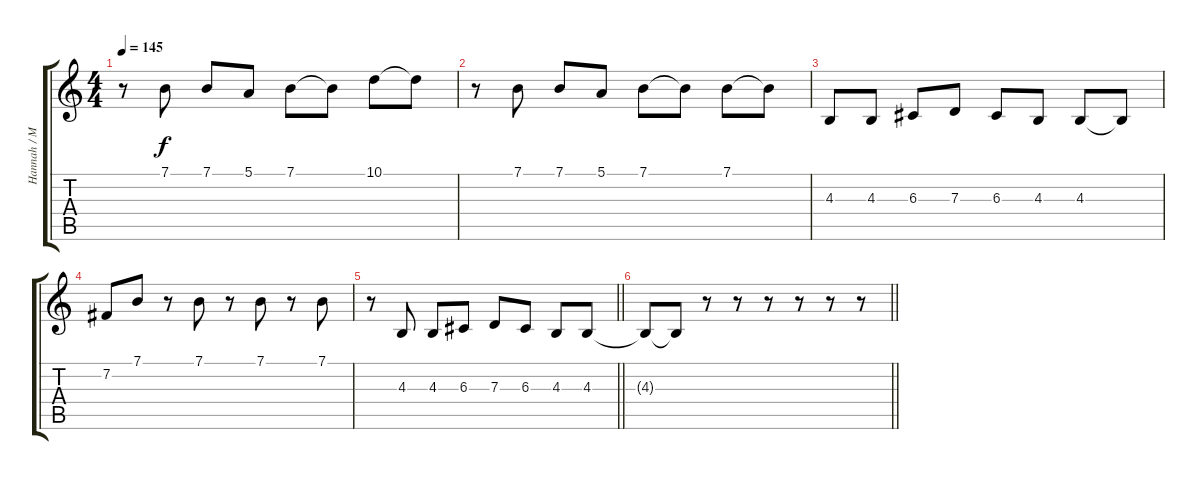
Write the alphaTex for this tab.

\track ("Hannah / Miley" "Hannah / M") {instrument electricgrandpiano}
\staff {score tabs}
\tuning (E4 B3 G3 D3 A2 E2) {hide}
\ts (4 4)
\tempo 145
\clef g2
\ks c
r.8{dy f} 7.1.8 7.1.8 5.1.8 7.1.8 7.1{t}.8 10.1.8 10.1{t}.8 |
r.8 7.1.8 7.1.8 5.1.8 7.1.8 7.1{t}.8 7.1.8 7.1{t}.8 |
4.3.8 4.3.8 6.3.8 7.3.8 6.3.8 4.3.8 4.3.8 4.3{t}.8 |
7.2.8 7.1.8 r.8 7.1.8 r.8 7.1.8 r.8 7.1.8 |
\barLineRight lightlight
r.8 4.3.8 4.3.8 6.3.8 7.3.8 6.3.8 4.3.8 4.3.8 |
\barLineRight lightlight
4.3{t}.8 4.3{t}.8 r.8 r.8 r.8 r.8 r.8 r.8
